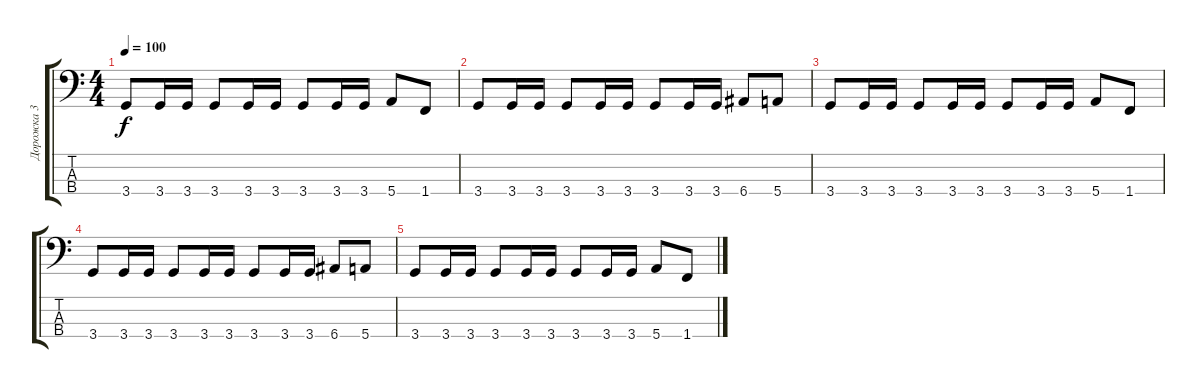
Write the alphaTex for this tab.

\track ("Дорожка 3" "Дорожка 3") {instrument electricbasspick}
\staff {score tabs}
\tuning (G2 D2 A1 E1) {hide}
\ts (4 4)
\tempo 100
\clef f4
\ks c
3.4.8{dy f} 3.4.16 3.4.16 3.4.8 3.4.16 3.4.16 3.4.8 3.4.16 3.4.16 5.4.8 1.4.8 |
3.4.8 3.4.16 3.4.16 3.4.8 3.4.16 3.4.16 3.4.8 3.4.16 3.4.16 6.4.8 5.4.8 |
3.4.8 3.4.16 3.4.16 3.4.8 3.4.16 3.4.16 3.4.8 3.4.16 3.4.16 5.4.8 1.4.8 |
3.4.8 3.4.16 3.4.16 3.4.8 3.4.16 3.4.16 3.4.8 3.4.16 3.4.16 6.4.8 5.4.8 |
3.4.8 3.4.16 3.4.16 3.4.8 3.4.16 3.4.16 3.4.8 3.4.16 3.4.16 5.4.8 1.4.8
